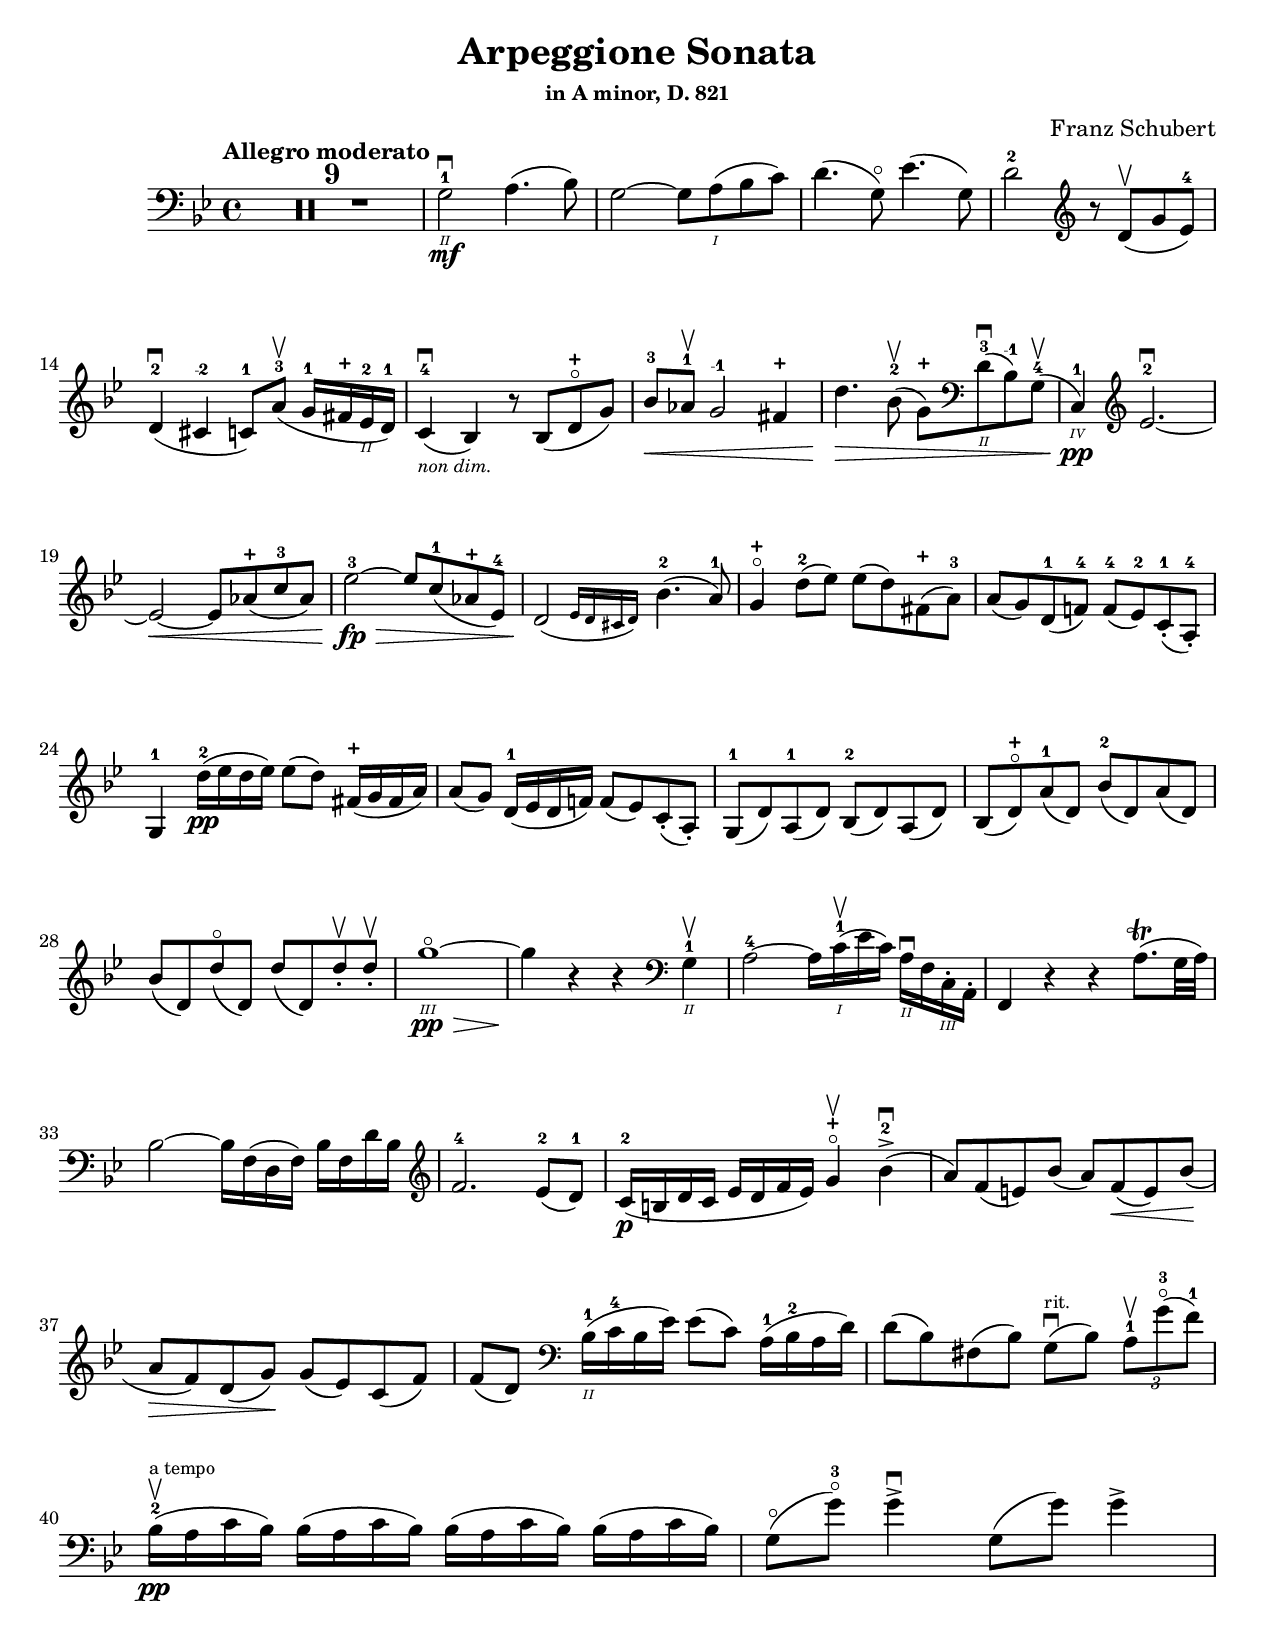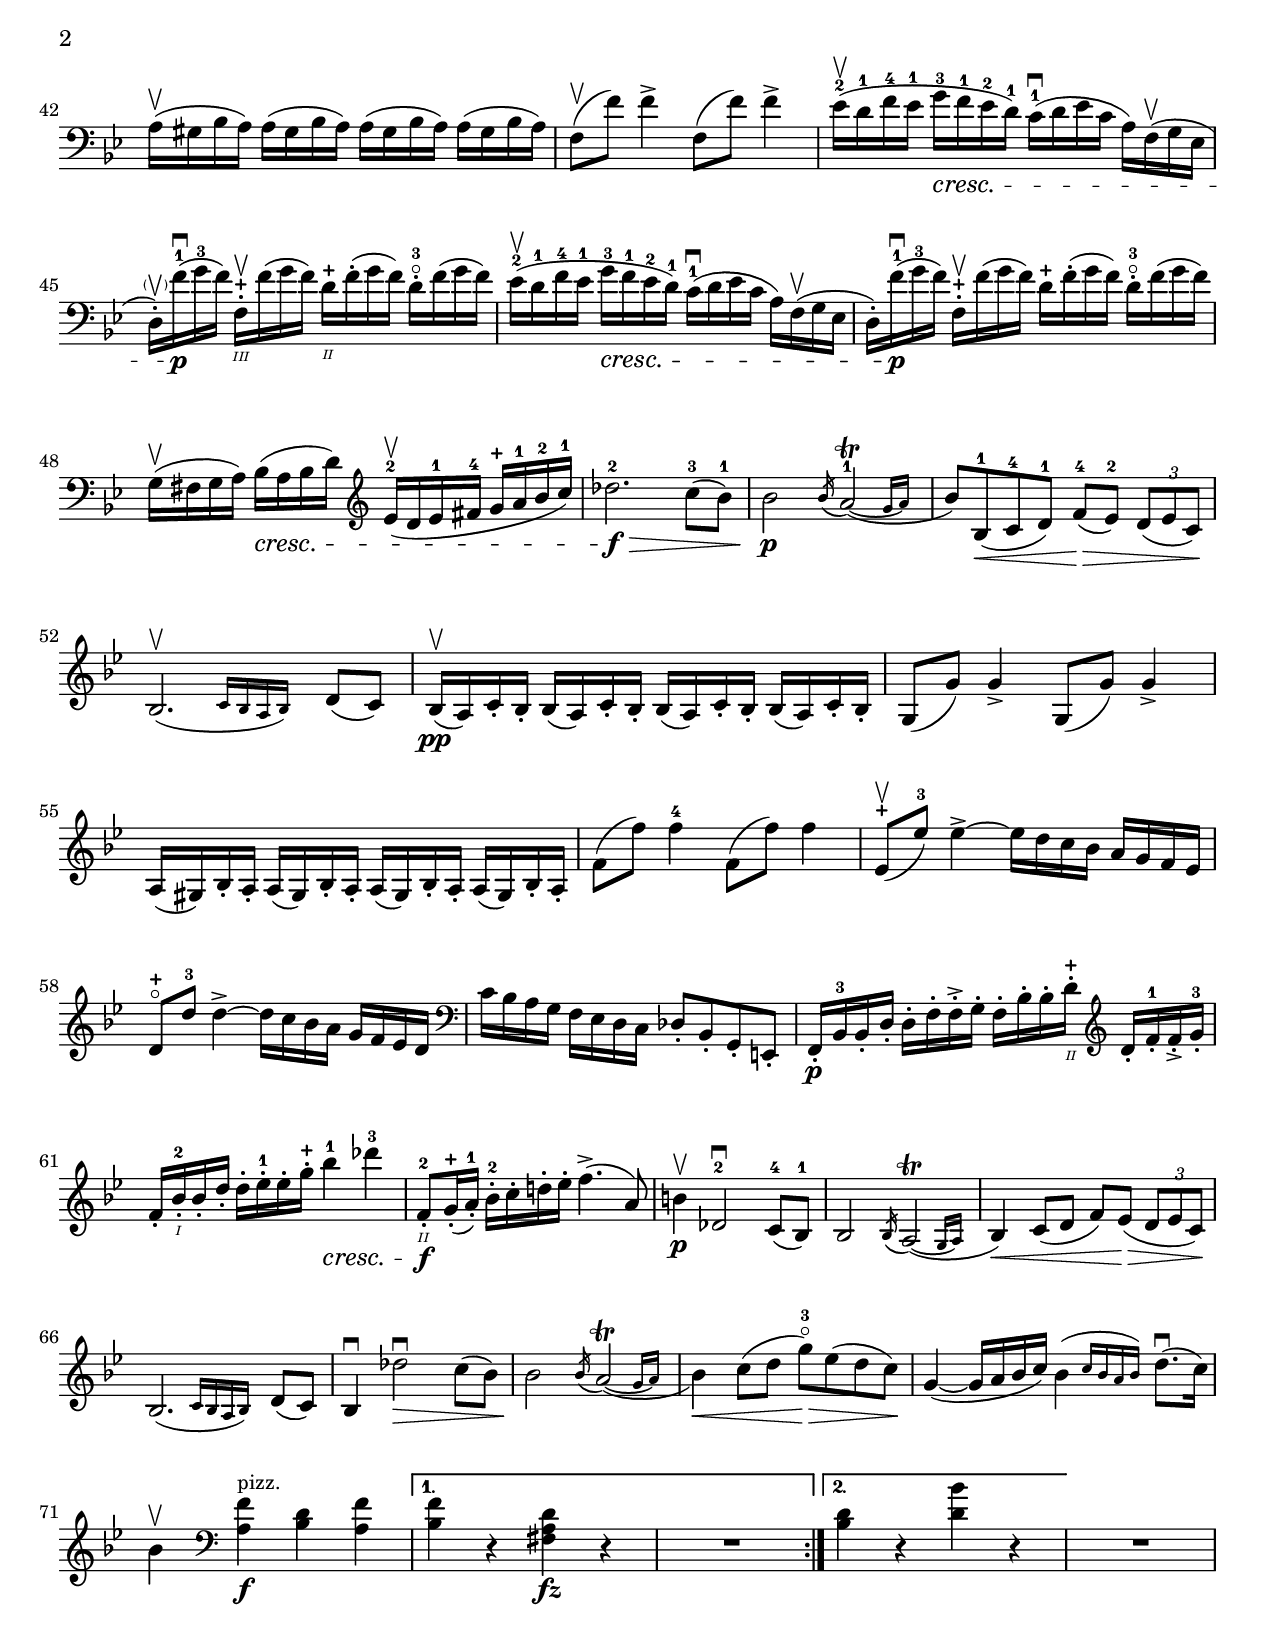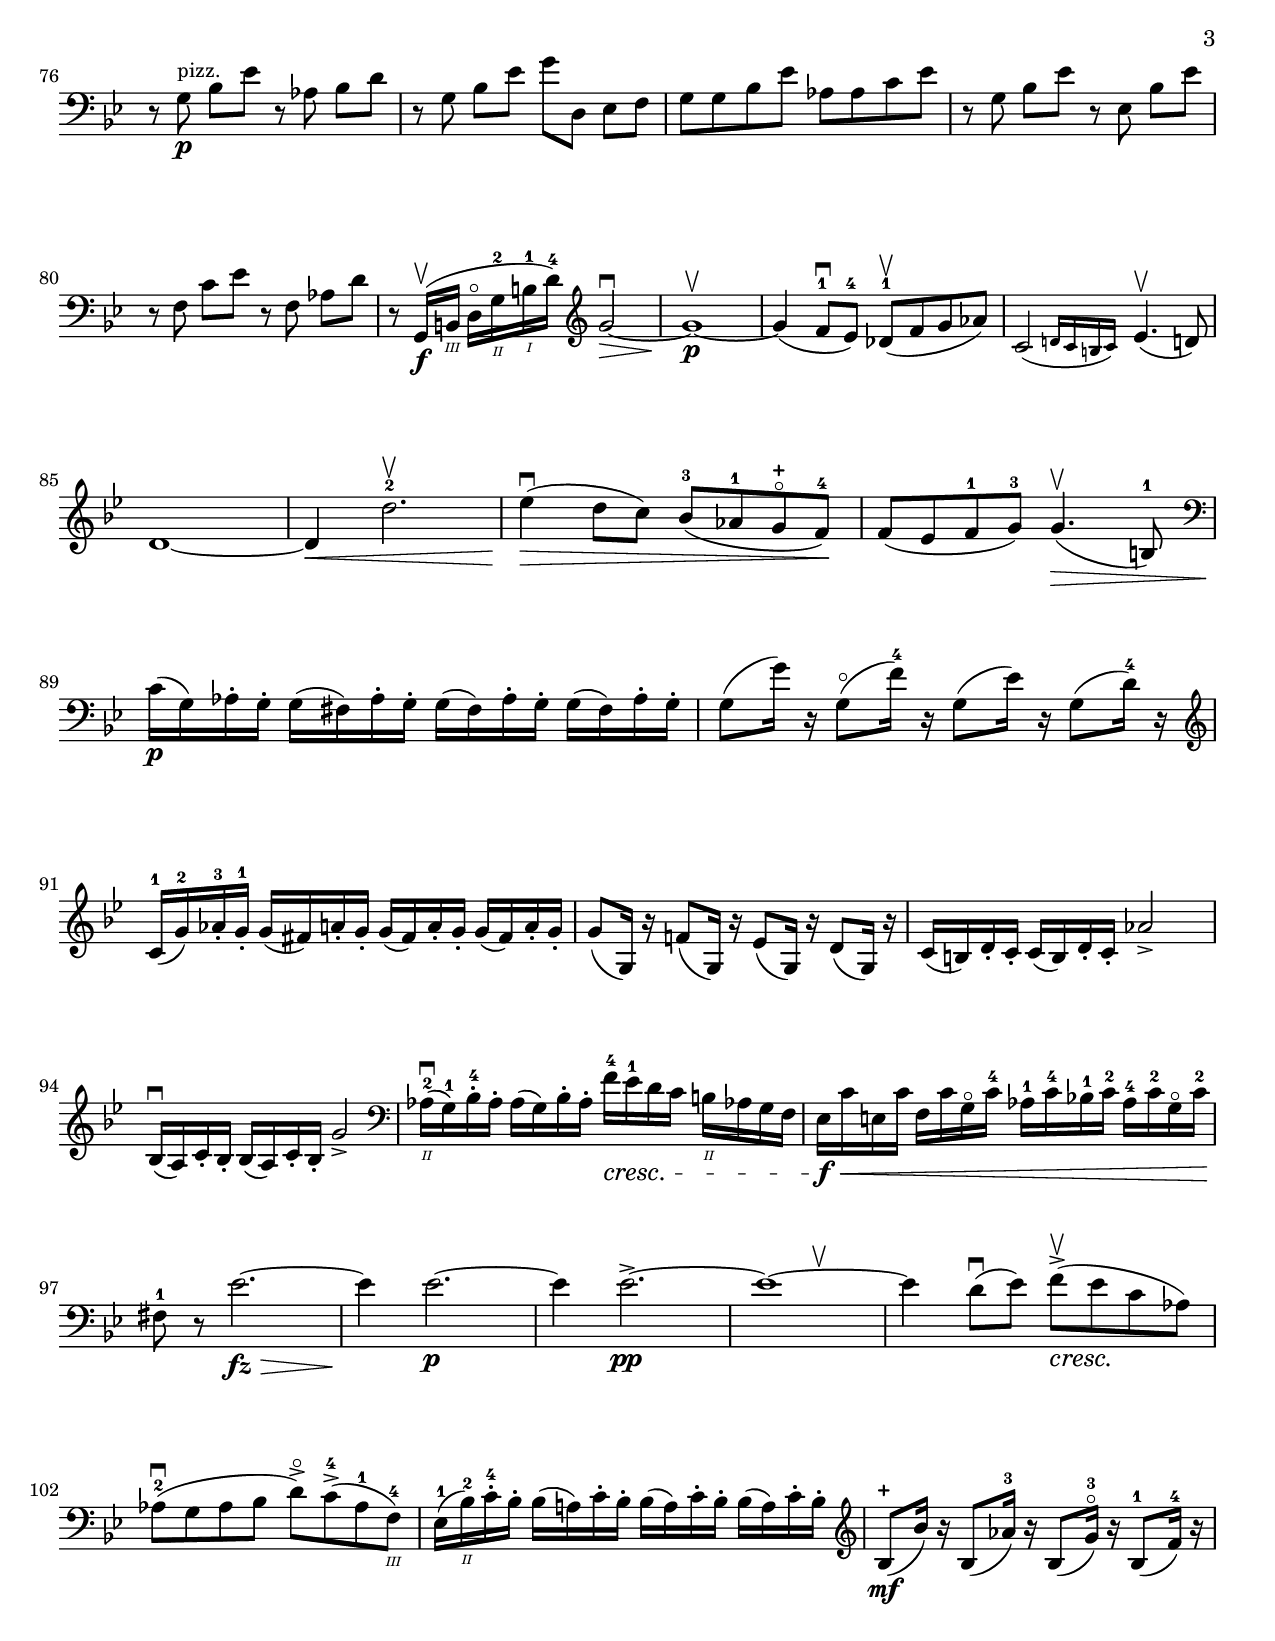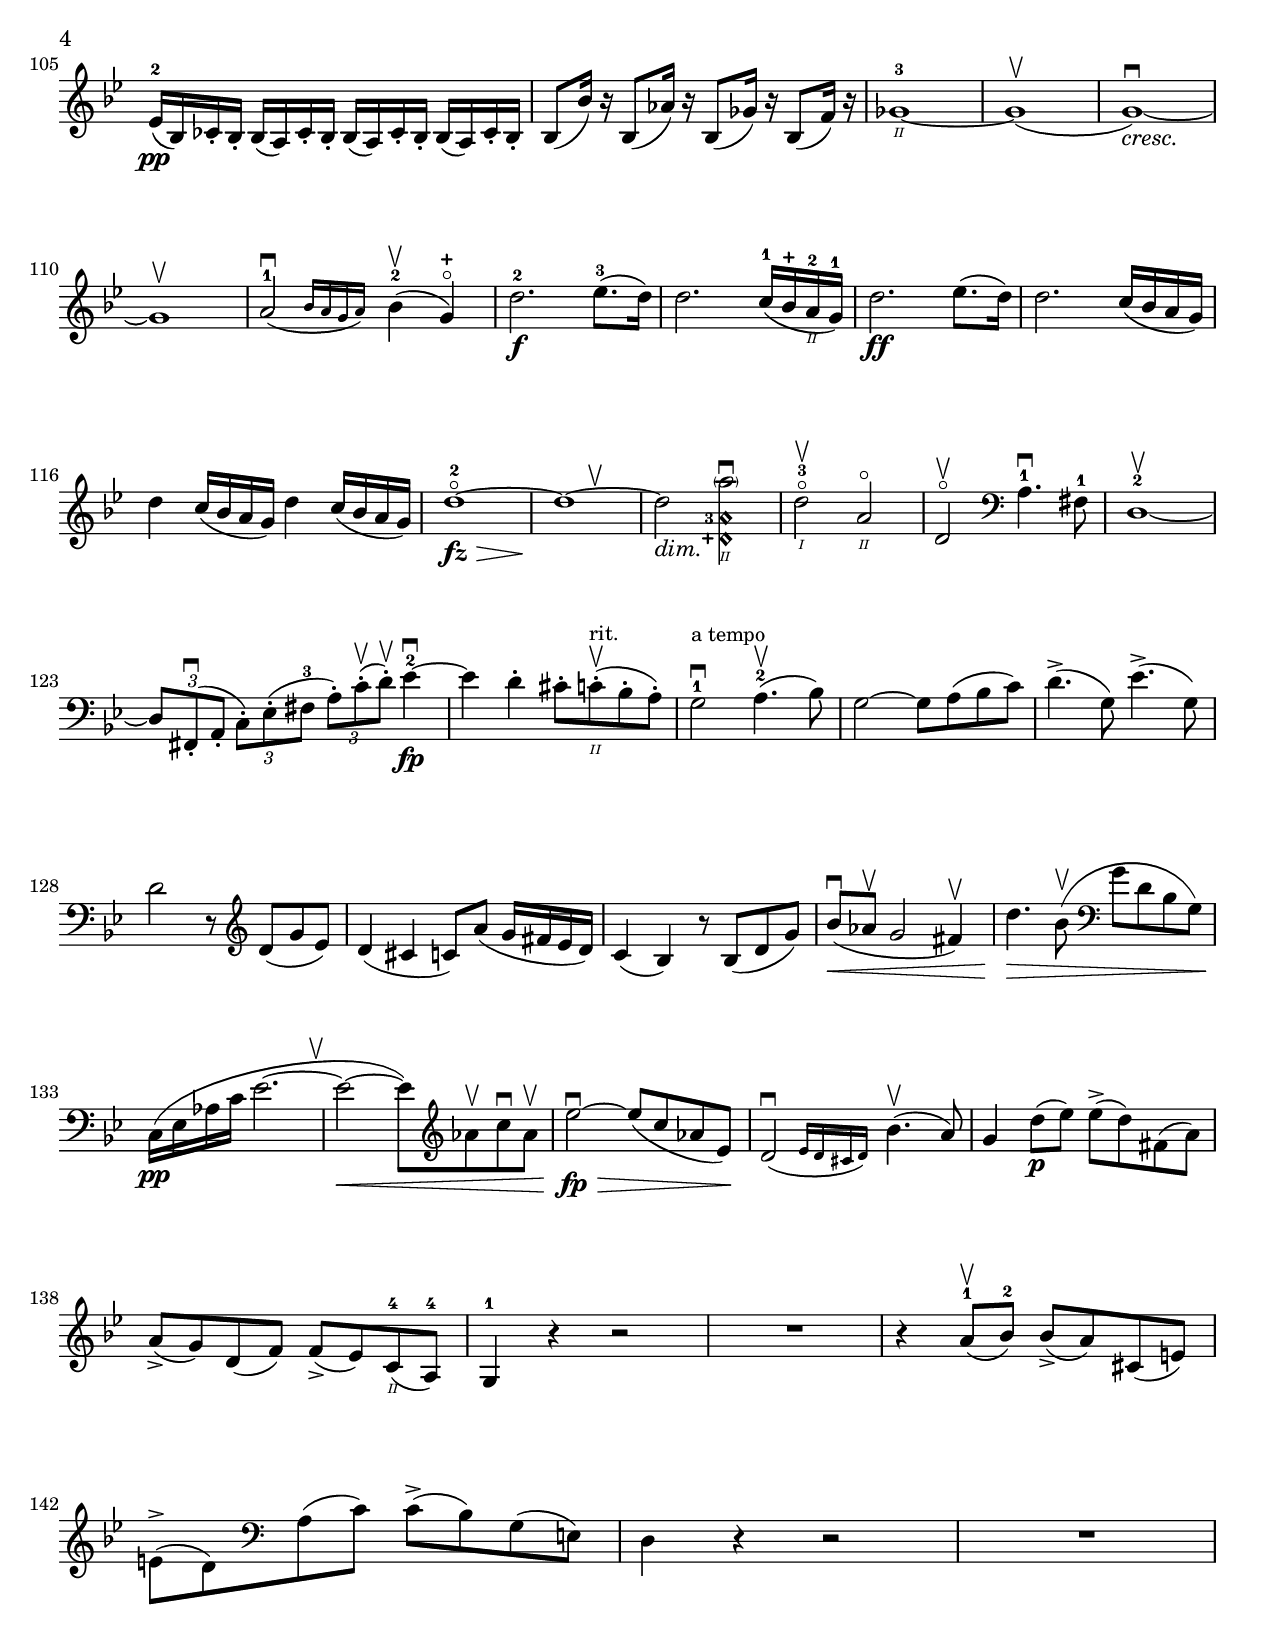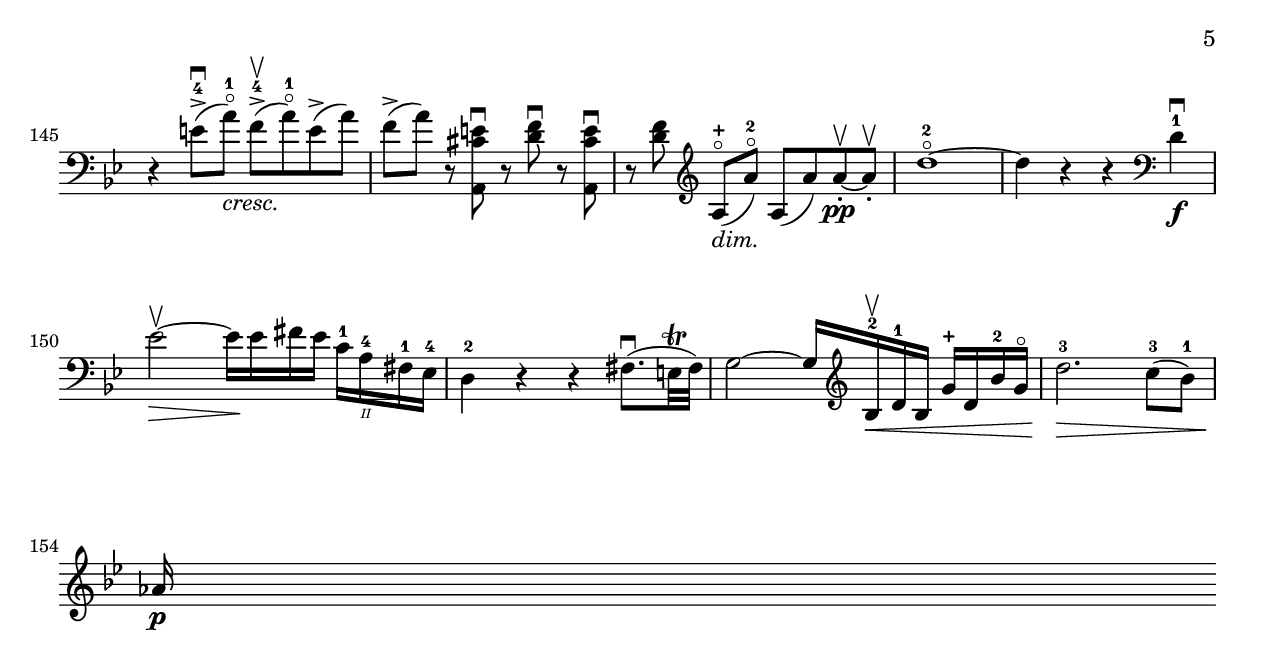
\version "2.24.3"

plus = \finger \markup \fontsize #6 "+"
mi = \finger "-1"
mii = \finger "-2"
miv = \finger "-4"

\header {
  title = "Arpeggione Sonata"
  subtitle = \markup { \small "in A minor, D. 821" }
  composer = "Franz Schubert"
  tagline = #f
}

\paper {
  #(set-paper-size "letter")
}

mvtI = \relative {
  \time 4/4
  \key g \minor
  \clef bass
  \tempo "Allegro moderato"
  \romanStringNumbers
  \set stringNumberOrientations = #'(down)
  \override Fingering.avoid-slur = #'outside
  \clef bass

  \repeat volta 2 {
    \compressMMRests R1*9
    g2\2-1\mf\downbow a4. (bes8)
    | g2~ g8 a\1 (bes c)
    | d4. (g,8\flageolet) ees'4. (g,8)
    | d'2-2 \clef treble r8 d8\upbow (g ees-4) \break

    % line 2

    | d4-2\downbow (cis-\mii c8-1) a'-3\upbow (g16-1 fis-\plus ees\2-2 d-1)
    | c4-4\downbow_\markup { \tiny \italic "non dim." } (bes) r8 bes (d-\plus\flageolet g)
    | bes8-3\< aes-1\upbow g2-\mi fis4-\plus
    | d'4.\> bes8-2\upbow (g-\plus) \clef bass d\2-3\downbow (bes-\mi) g-4\upbow (
    | c,4\4-1\pp) \clef treble ees'2.-2~\downbow \break

    % line 3

    | ees2~\< ees8 aes-\plus (c-3 aes)
    | ees'2-3~\fp\> ees8 c-1 (aes-\plus ees-4)
    | \afterGrace d2\! ({ ees16 d cis d) } bes'4.-2 (a8-1)
    | g4-\plus\flageolet d'8-2 (ees) ees (d) fis,-\plus (a-3)
    | a8 (g) d-1 (f!-4) f-4 (ees-2) c-1-. (a-4-.) \break

    % line 4

    | g4-1 d''16-2\pp (ees d ees) ees8 (d) fis,16-\plus (g fis a)
    | a8 (g) d16-1 (ees d f!) f8 (ees) c-. (a-.)
    | g8-1 (d') a-1 (d) bes-2 (d) a (d)
    | bes8 (d-\plus\flageolet) a'-1 (d,) bes'-2 (d,) a' (d,) \break

    % line 5

    | bes'8 (d,) d'\flageolet (d,) d' (d,) d'-.\upbow d-.\upbow
    | g1~\!\3\flageolet\pp\>
    | g4\! r4 r \clef bass g,,4\2-1\upbow
    | a2-4~ a16 c\1-1\upbow (ees c) a\2\downbow f c\3-. a-.
    | f4 r r a'8.\trill (g32 a) \break

    % line 6

    | bes2~ bes16 f (d f) bes f d' bes \clef treble
    | f'2.-4 ees8-2 (d-1)
    | c16-2\p (b d c ees d f ees) g4-\plus\flageolet\upbow bes-2\accent\downbow (
    | a8) f (e) bes' (a) f\< (e) bes' \! ( \break

    % line 7

    | a8\> f) d (g)\! g (ees) c (f)
    | f8 (d) \clef bass bes16\2-1 (c-4 bes ees) ees8 (c) a16-1 (bes-2 a d)
    | d8 (bes) fis (bes) g8\downbow^\markup { \tiny rit. } (bes) \tuplet 3/2 { a8-1\upbow g'-3\flageolet (f-1) }  \break

    % line 8

    | bes,16-2\upbow\pp^\markup { \tiny "a tempo" } (a c bes) \repeat unfold 3 { bes (a c bes) }
    | g8\flageolet (g'-3\flageolet) g4\accent\downbow g,8 (g') g4\accent \pageBreak

    % page 2 line 1

    | a,16\upbow (gis bes a) \repeat unfold 3 { a16 (gis bes a) }
    | f8\upbow (f') f4\accent f,8 (f') f4\accent
    | ees16-2\upbow (d-1 f-4 ees-1 g-3\cresc f-1 ees-2 d-1) c-1\downbow (d ees c a) f\upbow (g ees \break

    % line 2

    | d16-.\parenthesize\upbow) f'-1\downbow\p (g-3 f) f,\3\plus-.\upbow f' (g f) d\2-\plus f-. (g f) d-3\flageolet-. f (g f)
    | ees16-2\upbow (d-1 f-4 ees-1 g-3\cresc f-1 ees-2 d-1) c-1\downbow (d ees c a) f\upbow (g ees
    | d16-.) f'-1\downbow\p (g-3 f) f,\plus-.\upbow f' (g f) d-\plus f-. (g f) d-3\flageolet-. f (g f) \break

    % line 3

    | g,16\upbow (fis g a) bes\cresc (a bes d) \clef treble ees-2\upbow (d ees-1 fis-4 g-\plus a-1 bes-2 c-1)
    | des2.-2\f\> c8-3 (bes-1)
    | bes2\p \acciaccatura bes16 \once \slurDown \afterGrace a2-1~ ( \trill { g16 a }
    | bes8) bes,-1\< (c-4 d-1) f-4\> (ees-2) \tuplet 3/2 { d8 (ees c) } \! \break

    % line 4

    | \afterGrace bes2.\upbow ({ c16 bes a bes) } d8 (c)
    | bes16\pp\upbow (a) c-. bes-. \repeat unfold 3 { bes16 (a) c-. bes-. }
    | g8 (g') g4\accent g,8 (g') g4\accent \break

    % line 5

    | \repeat unfold 4 { a,16 (gis) bes-. a-. }
    | f'8 (f'8) f4-4 f,8 (f'8) f4
    | ees,8-\plus\upbow (ees'-3) ees4\accent~ 16 d c bes a g f ees \break

    % line 6

    | d8-\plus\flageolet d'-3 d4\accent~ 16 c bes a g f ees d
    | \clef bass c16 bes a g f ees d c des8-. bes-. g-. e-.
    | f16-.\p bes-3 bes-. d-. d-. f-. f-.\accent g-. f-. bes-. bes-. d\2-\plus-. \clef treble d-. f-1-. f-.\accent g-3-. \break

    % line 7

    | f16-. bes\1-2-. bes-. d-. d-. ees-1-. ees-. g-\plus-. bes4-1\cresc des-3
    | f,,8\2-2-.\f g16-\plus-. (a-1-.) bes-2-. c-. d!-. ees-. f4.\accent (a,8)
    | b4\upbow\p des,2-2\downbow c8-4 (bes-1)
    | bes2 \acciaccatura bes16 \afterGrace a2~ ( \trill { g16 a }
    | bes4\<) c8 (d f) ees \> ( \tuplet 3/2 { d8 ees c }) \! \break

    % line 8

    | \afterGrace bes2. ({ c16 bes a bes) } d8 (c)
    | bes4\downbow des'2\downbow\> c8 (bes)
    | bes2\! \acciaccatura bes16 \once \slurDown \afterGrace a2~ ( \trill { g16 a }
    | bes4)\< c8 (d g-3\flageolet\>) ees (d c)\!
    | g4~ (g16 a bes c) \afterGrace bes4 ( {c16 bes a bes) } d8.\downbow (c16) \break

    % line 9

    | bes4\upbow \clef bass <<a,\f f'^\markup { \small "pizz." } >> <<d bes>> <<a f'>>
    \alternative {
      \volta 1 {
        | <<bes, f'>> r4 <<fis,\fz a d>> r4
        | R1
      }
      \volta 2 {
        <<bes4 d>> r4 <<d bes'>> r4
      }
    }
  }
  | R1 \pageBreak

  % page 3 line 1

  | r8 g,8\p^\markup { \small "pizz." } bes [ees] r8 aes, bes [d]
  | r8 g, bes [ees] g d, ees [f]
  | g8 g bes ees aes, aes c ees
  | r8 g, bes [ees] r ees, bes' [ees] \break

  % line 2

  | r8 f, c' [ees] r f, aes [d]
  | r8 g,,16\f\upbow (b\3 d\flageolet g\2-2 b\1-1 d-4) \clef treble g2~\downbow\>
  | g1~\p\upbow
  | g4 (f8-1\downbow ees-4) des-1\upbow (f g aes)
  | \afterGrace c,2 ( { d!16 c b c) } ees4.\upbow (d!8) \break

  % line 3

  | d1~
  | d4\< d'2.-2\upbow
  | ees4\downbow\> (d8 c) bes-3 (aes-1 g-\plus\flageolet f-4)\!
  | f8 (ees f-1 g-3) g4.\>\upbow (b,8-1) \break

  % line 4

  | \clef bass c16\p (g) aes-. g-. \repeat unfold 3 { g (fis) aes-. g-. }
  | g8 (g'16) r g,8\flageolet (f'16-4) r g,8 (ees'16) r g,8 (d'16-4) r \break

  % line 5

  | \clef treble c16-1 (g'-2) aes-3-. g-1-. \repeat unfold 3 { g (fis) a-. g-. }
  | g8 (g,16) r f'!8 (g,16) r ees'8 (g,16) r d'8 (g,16) r
  | c16 (b) d-. c-. c16 (b) d-. c-. aes'2\accent \break

  % line 6

  | bes,16\downbow (a) c-. bes-. bes16 (a) c-. bes-. g'2\accent
  | \clef bass aes,16\2-2\downbow (g-1) bes-4-. aes-. aes16 (g) bes-. aes-. f'-4\cresc ees-1 d c b\2 aes! g f
  | ees16\f\< c' e, c' f, c' g\flageolet c-4 aes-1 c-4 bes!-1 c-2 aes-4 c-2 g\flageolet c-2 \! \break

  % line 7

  | fis,8-1 r ees'2.~\fz\>
  | ees4\! ees2.~\p
  | ees4 ees2.~\accent\pp
  | ees1~ \tweak X-offset 6 \upbow
  | ees4 d8\downbow (ees) f\accent\upbow\cresc (ees\! c aes) \break

  % line 8

  | aes8-2\downbow (g aes bes d\accent\flageolet) c-4\accent (aes-1 f\3-4)
  | ees16-1 (bes'\2-2) c-4-. bes-. bes (a!) c-. bes-. bes (a) c-. bes-. bes (a) c-. bes-.
  | \clef treble bes8-\plus\mf (bes'16) r bes,8 (aes'16-3) r bes,8 (g'16-3\flageolet) r bes,8-1 (f'16-4) r \pageBreak

  | % page 4 line 1

  | ees16-2\pp (bes) ces-. bes-. \repeat unfold 3 { bes (a) ces-. bes-. }
  | bes8 (bes'16) r bes,8 (aes'16) r bes,8 (ges'16) r bes,8 (f'16) r
  | ges1\2-3~
  | ges1\upbow (
  | g1~\downbow_\markup { \italic "cresc." }) \break

  % line 2

  | g1\!\upbow
  | \afterGrace a2-1\downbow ( { bes16 a g a) } bes4-2\upbow (g-\plus\flageolet)
  | d'2.-2\f ees8.-3 (d16)
  | d2. c16-1 (bes-\plus a\2-2 g-1)
  | d'2.\ff ees8. (d16)
  | d2. c16 (bes a g) \break

  % line 3

  | d'4 c16 (bes a g) d'4 c16 (bes a g)
  | d'1~-2\flageolet\fz\>
  | d1~\! \tweak X-offset 4 \upbow
  | d2_\markup { \italic "dim." } \once \set fingeringOrientations = #'(left) <\parenthesize a' a,\harmonic-3 d,\harmonic\2-\plus>2\downbow
  | d,2\1-3\flageolet\upbow a2\2\flageolet
  | d,2\flageolet\upbow \clef bass a4.-1\downbow fis8-1
  | d1~-2\upbow \break

  % line 4

  | \tuplet 3/2 { d8 fis,-.\tweak Y-offset 4.5 \downbow (a-. } \tuplet 3/2 { c-.) ees-. (fis-3 } \tuplet 3/2 { a-.) c-.\upbow (d-.\upbow) } ees4~-2\fp\downbow
  | ees4 d-. cis8-. c\2-.\upbow^\markup { \small "rit." } (bes-. a-.)
  | g2-1\downbow^\markup { \small "a tempo" } a4.-2\upbow (bes8)
  | g2~ g8 a (bes c)
  | d4.\accent (g,8) ees'4.\accent (g,8) \break

  % line 5

  | d'2 r8 \clef treble d8 (g ees)
  | d4 (cis c8) a' (g16 fis ees d)
  | c4 (bes) r8 bes8 (d g)
  | bes8\downbow\< (aes\upbow g2 fis4\upbow)
  | d'4.\> bes8\upbow (\clef bass g8 d bes g) \break

  % line 6

  | c,16\pp (ees aes c ees2.~ \tweak X-offset 6 \upbow
  | ees2~\< ees8) \clef treble aes\upbow c\downbow aes\upbow
  | ees'2~\fp\downbow\> ees8 (c aes ees)\!
  | \afterGrace d2\downbow ({ ees16 d cis d) } bes'4.\upbow (a8)
  | g4 d'8\p (ees) ees\accent (d) fis, (a) \break

  % line 7

  | a8\accent (g) d (f) f\accent (ees) c\2-4 (a-4)
  | g4-1 r r2
  | R1
  | r4 a'8-1\upbow (bes-2) bes\accent (a) cis, (e) \break

  % line 8

  | e8\accent (d) \clef bass a (c) c\accent (bes) g (e)
  | d4 r r2
  | R1 \pageBreak

  % page 5 line 1

  | r4 e'8-4\accent\downbow (a-1\flageolet_\markup { \italic "cresc." }) f-4\accent\upbow (a-1\flageolet) e\accent (a)
  | f8\accent (a) r <<a,, cis' e\downbow>> r <<d f\downbow>> r <<a,, cis' e\downbow>>
  | r8 <<d f>> \clef treble a,-\plus\flageolet_\markup { \italic "dim." } ([a'-2\flageolet]) a, (a') a-.\pp\upbow~ a-.\upbow
  | d1~-2\flageolet
  | d4 r r \clef bass d,-1\downbow\f \break

  % line 2

  | ees2~\upbow\> ees16\! ees fis ees c-1 a\2-4 fis-1 ees-4
  | d4-2 r r fis8.\downbow (e32\trill fis)
  | g2~g16 \clef treble bes-2\<\upbow d-1 bes g'-\plus d bes'-2 g\flageolet d'2.-3\> c8-3 (bes-1) \break

  % line 3

  | aes16\p

}



\book {
  \score {
    \mvtI
  }
}
